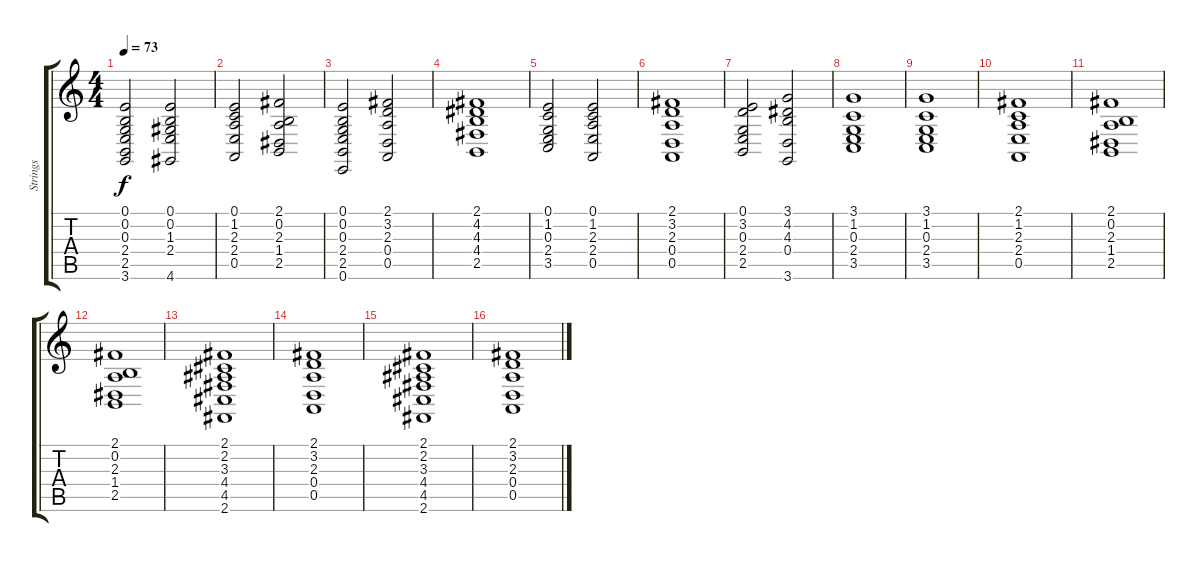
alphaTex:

\track ("Strings" "Strings") {instrument stringensemble1}
\staff {score tabs}
\tuning (E4 B3 G3 D3 A2 E2) {hide}
\ts (4 4)
\tempo 73
\clef g2
\ks c
(0.1 0.2 0.3 2.4 2.5 3.6).2{dy f} (0.1 0.2 1.3 2.4 4.6).2 |
(0.1 1.2 2.3 2.4 0.5).2 (2.1 0.2 2.3 1.4 2.5).2 |
(0.1 0.2 0.3 2.4 2.5 0.6).2 (2.1 3.2 2.3 0.4 0.5).2 |
(2.1 4.2 4.3 4.4 2.5).1 |
(0.1 1.2 0.3 2.4 3.5).2 (0.1 1.2 2.3 2.4 0.5).2 |
(2.1 3.2 2.3 0.4 0.5).1 |
(0.1 3.2 0.3 2.4 2.5).2 (3.1 4.2 4.3 0.4 3.6).2 |
(3.1 1.2 0.3 2.4 3.5).1 |
(3.1 1.2 0.3 2.4 3.5).1 |
(2.1 1.2 2.3 2.4 0.5).1 |
(2.1 0.2 2.3 1.4 2.5).1 |
(2.1 0.2 2.3 1.4 2.5).1 |
(2.1 2.2 3.3 4.4 4.5 2.6).1 |
(2.1 3.2 2.3 0.4 0.5).1 |
(2.1 2.2 3.3 4.4 4.5 2.6).1 |
(2.1 3.2 2.3 0.4 0.5).1
